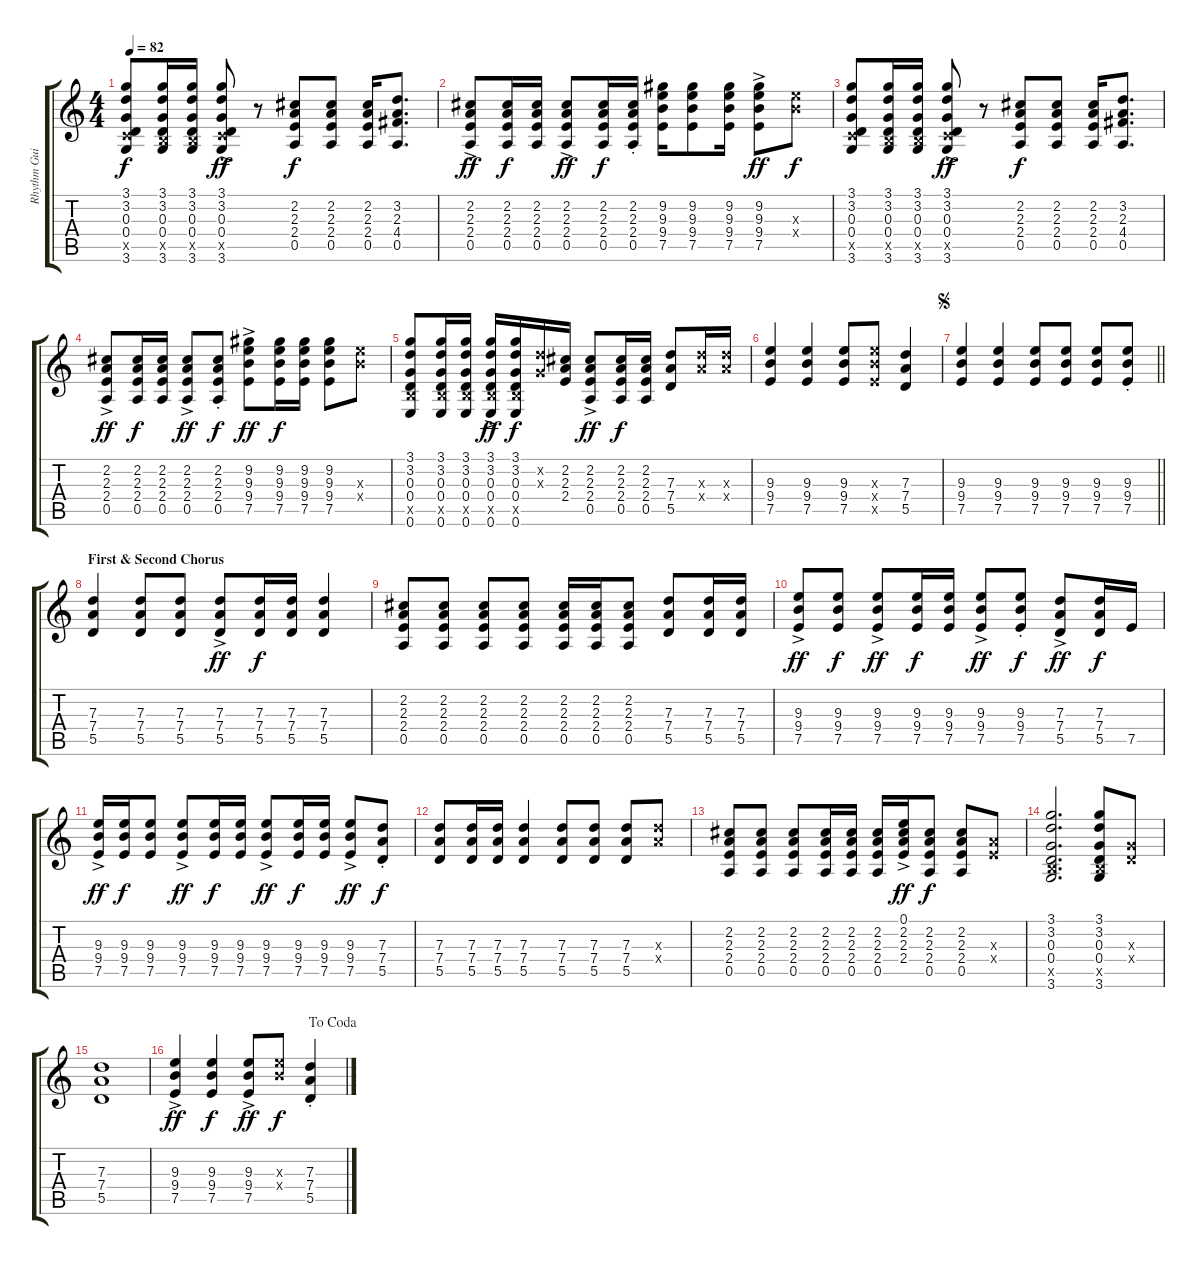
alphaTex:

\track ("Rhythm Guitar" "Rhythm Gui") {instrument acousticguitarsteel}
\staff {score tabs}
\tuning (E4 B3 G3 D3 A2 E2) {hide}
\ts (4 4)
\tempo 82
\clef g2
\ks c
(3.1 3.2 0.3 0.4 3.5{x} 3.6).8{dy f} (3.1 3.2 0.3 0.4 2.5{x} 3.6).16 (3.1 3.2 0.3 0.4 2.5{x} 3.6).16 (3.1{ac} 3.2{ac} 0.3{ac} 0.4{ac} 3.5{ac x} 3.6{ac}).8{dy ff} r.8 (2.2 2.3 2.4 0.5).8{dy f} (2.2 2.3 2.4 0.5).8 (2.2 2.3 2.4 0.5).16 (3.2 2.3 4.4 0.5).8{d} |
(2.2{ac} 2.3{ac} 2.4{ac} 0.5{ac}).8{dy ff} (2.2 2.3 2.4 0.5).16{dy f} (2.2 2.3 2.4 0.5).16 (2.2{ac} 2.3{ac} 2.4{ac} 0.5{ac}).8{dy ff} (2.2 2.3 2.4 0.5).16{dy f} (2.2{st} 2.3{st} 2.4{st} 0.5{st}).16 (9.2 9.3 9.4 7.5).16 (9.2 9.3 9.4 7.5).8 (9.2 9.3 9.4 7.5).16 (9.2{ac} 9.3{ac} 9.4{ac} 7.5{ac}).8{dy ff} (9.3{x} 9.4{x}).8{dy f} |
(3.1 3.2 0.3 0.4 3.5{x} 3.6).8 (3.1 3.2 0.3 0.4 2.5{x} 3.6).16 (3.1 3.2 0.3 0.4 2.5{x} 3.6).16 (3.1{ac} 3.2{ac} 0.3{ac} 0.4{ac} 3.5{ac x} 3.6{ac}).8{dy ff} r.8 (2.2 2.3 2.4 0.5).8{dy f} (2.2 2.3 2.4 0.5).8 (2.2 2.3 2.4 0.5).16 (3.2 2.3 4.4 0.5).8{d} |
(2.2{ac} 2.3{ac} 2.4{ac} 0.5{ac}).8{dy ff} (2.2 2.3 2.4 0.5).16{dy f} (2.2 2.3 2.4 0.5).16 (2.2{ac} 2.3{ac} 2.4{ac} 0.5{ac}).8{dy ff} (2.2{st} 2.3{st} 2.4{st} 0.5{st}).8{dy f} (9.2{ac} 9.3{ac} 9.4{ac} 7.5{ac}).8{dy ff} (9.2 9.3 9.4 7.5).16{dy f} (9.2 9.3 9.4 7.5).16 (9.2 9.3 9.4 7.5).8 (9.3{x} 9.4{x}).8 |
(3.1 3.2 0.3 0.4 2.5{x} 0.6).8 (3.1 3.2 0.3 0.4 2.5{x} 0.6).16 (3.1 3.2 0.3 0.4 2.5{x} 0.6).16 (3.1{ac} 3.2{ac} 0.3{ac} 0.4{ac} 2.5{ac x} 0.6{ac}).16{dy ff} (3.1 3.2 0.3 0.4 2.5{x} 0.6).16{dy f} (3.2{x} 0.3{x}).16 (2.2 2.3 2.4).16 (2.2{ac} 2.3{ac} 2.4{ac} 0.5{ac}).8{dy ff} (2.2 2.3 2.4 0.5).16{dy f} (2.2 2.3 2.4 0.5).16 (7.3 7.4 5.5).8 (7.3{x} 7.4{x}).16 (7.3{x} 7.4{x}).16 |
(9.3 9.4 7.5).4 (9.3 9.4 7.5).4 (9.3 9.4 7.5).8 (9.3{x} 9.4{x} 7.5{x}).8 (7.3 7.4 5.5).4 |
\jump segno
\barLineRight lightlight
(9.3 9.4 7.5).4 (9.3 9.4 7.5).4 (9.3 9.4 7.5).8 (9.3 9.4 7.5).8 (9.3 9.4 7.5).8 (9.3{st} 9.4{st} 7.5{st}).8 |
\section ("" "First & Second Chorus")
(7.3 7.4 5.5).4 (7.3 7.4 5.5).8 (7.3 7.4 5.5).8 (7.3{ac} 7.4{ac} 5.5{ac}).8{dy ff} (7.3 7.4 5.5).16{dy f} (7.3 7.4 5.5).16 (7.3 7.4 5.5).4 |
(2.2 2.3 2.4 0.5).8 (2.2 2.3 2.4 0.5).8 (2.2 2.3 2.4 0.5).8 (2.2 2.3 2.4 0.5).8 (2.2 2.3 2.4 0.5).16 (2.2 2.3 2.4 0.5).16 (2.2 2.3 2.4 0.5).8 (7.3 7.4 5.5).8 (7.3 7.4 5.5).16 (7.3 7.4 5.5).16 |
(9.3{ac} 9.4{ac} 7.5{ac}).8{dy ff} (9.3 9.4 7.5).8{dy f} (9.3{ac} 9.4{ac} 7.5{ac}).8{dy ff} (9.3 9.4 7.5).16{dy f} (9.3 9.4 7.5).16 (9.3{ac} 9.4{ac} 7.5{ac}).8{dy ff} (9.3{st} 9.4{st} 7.5{st}).8{dy f} (7.3{ac} 7.4{ac} 5.5{ac}).8{dy ff} (7.3 7.4 5.5).16{dy f} 7.5.16 |
(9.3{ac} 9.4{ac} 7.5{ac}).16{dy ff} (9.3 9.4 7.5).16{dy f} (9.3 9.4 7.5).8 (9.3{ac} 9.4{ac} 7.5{ac}).8{dy ff} (9.3 9.4 7.5).16{dy f} (9.3 9.4 7.5).16 (9.3{ac} 9.4{ac} 7.5{ac}).8{dy ff} (9.3 9.4 7.5).16{dy f} (9.3 9.4 7.5).16 (9.3{ac} 9.4{ac} 7.5{ac}).8{dy ff} (7.3{st} 7.4{st} 5.5{st}).8{dy f} |
(7.3 7.4 5.5).8 (7.3 7.4 5.5).16 (7.3 7.4 5.5).16 (7.3 7.4 5.5).4 (7.3 7.4 5.5).8 (7.3 7.4 5.5).8 (7.3 7.4 5.5).8 (7.3{x} 7.4{x}).8 |
(2.2 2.3 2.4 0.5).8 (2.2 2.3 2.4 0.5).8 (2.2 2.3 2.4 0.5).8 (2.2 2.3 2.4 0.5).16 (2.2 2.3 2.4 0.5).16 (2.2 2.3 2.4 0.5).16 (0.1{ac} 2.2{ac} 2.3{ac} 2.4{ac}).16{dy ff} (2.2 2.3 2.4 0.5).8{dy f} (2.2 2.3 2.4 0.5).8 (2.3{x} 2.4{x}).8 |
(3.1 3.2 0.3 0.4 2.5{x} 3.6).2{d} (3.1 3.2 0.3 0.4 2.5{x} 3.6).8 (0.3{x} 0.4{x}).8 |
(7.3 7.4 5.5).1 |
\jump dacoda
(9.3{ac} 9.4{ac} 7.5{ac}).4{dy ff} (9.3 9.4 7.5).4{dy f} (9.3{ac} 9.4{ac} 7.5{ac}).8{dy ff} (9.3{x} 9.4{x}).8{dy f} (7.3{st} 7.4{st} 5.5{st}).4
